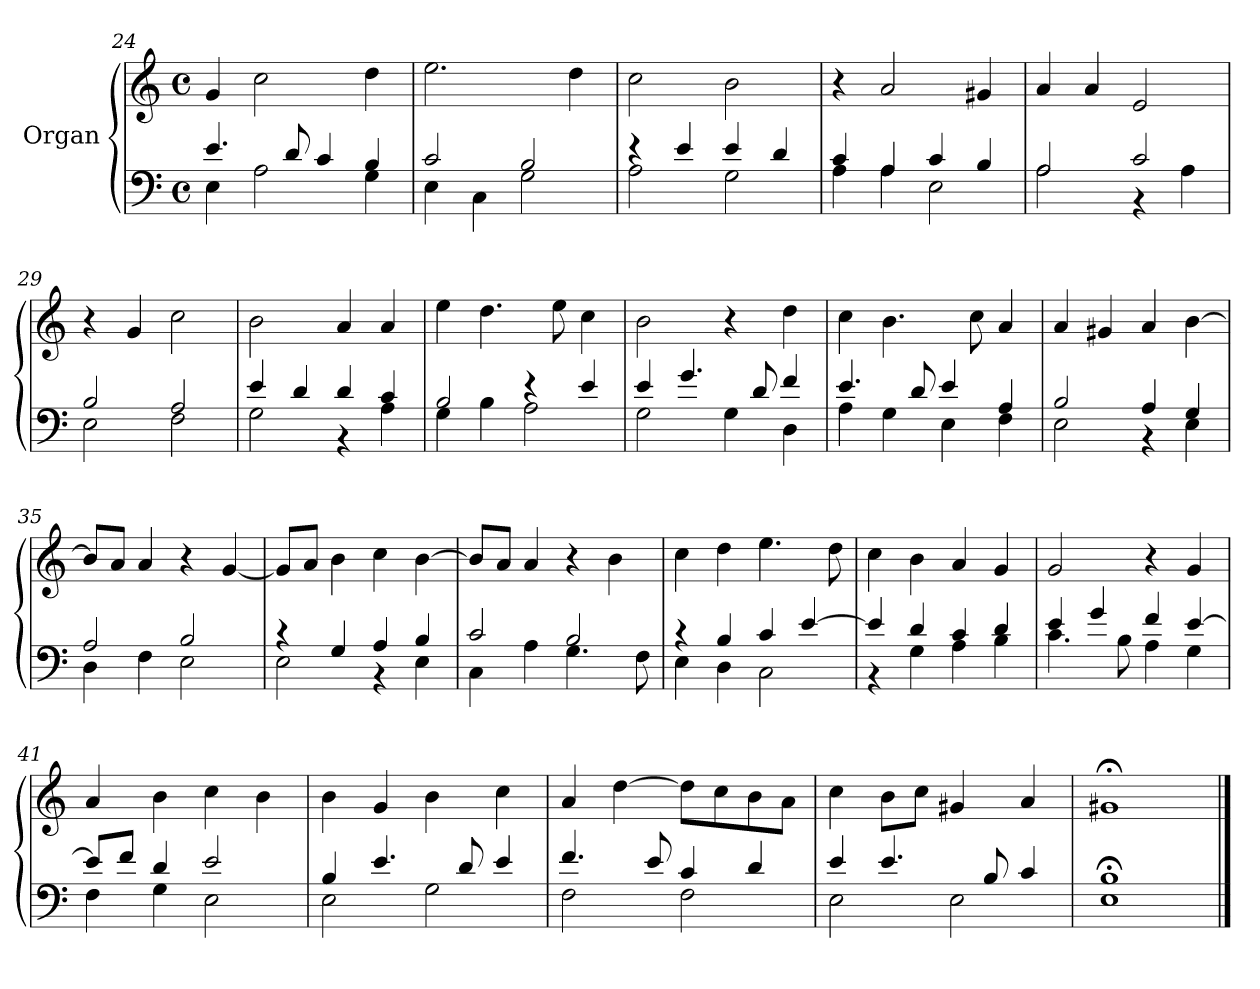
**kern	**kern
*part1	*part1
*staff2	*staff1
*I"Organ	*
*clefF4	*clefG2
*k[]	*k[]
*C:	*C:
*M4/4	*M4/4
*met(c)	*met(c)
=24	=24
*^	*
4.e/	4E\	4g/
.	2A\	2cc\
8d/	.	.
4c/	.	.
4B/	4G\	4dd\
=25	=25	=25
2c/	4E\	2.ee\
.	4C\	.
2B/	2G\	.
.	.	4dd\
!!LO:LB:g=z
=26	=26	=26
4re	2A\	2cc\
4e/	.	.
4e/	2G\	2b\
4d/	.	.
=27	=27	=27
4c/	4A\	4r
4A/	4A\	2a/
4c/	2E\	.
4B/	.	4g#X/
=28	=28	=28
2A/	2A\	4a/
.	.	4a/
2c/	4r	2e/
.	4A\	.
=29	=29	=29
2B/	2E\	4r
.	.	4g/
2A/	2F\	2cc\
=30	=30	=30
4e/	2G\	2b\
4d/	.	.
4d/	4r	4a/
4c/	4A\	4a/
=31	=31	=31
2B/	4G\	4ee\
.	4B\	4.dd\
4re	2A\	.
.	.	8ee\
4e/	.	4cc\
=32	=32	=32
4e/	2G\	2b\
4.g/	.	.
.	4G\	4r
8d/	.	.
4f/	4D\	4dd\
!!LO:LB:g=z
=33	=33	=33
4.e/	4A\	4cc\
.	4G\	4.b\
8d/	.	.
4e/	4E\	.
.	.	8cc\
4A/	4F\	4a/
=34	=34	=34
2B/	2E\	4a/
.	.	4g#X/
4A/	4rBB	4a/
4G/	4E\	[4b\
=35	=35	=35
2A/	4D\	8b/L]
.	.	8a/J
.	4F\	4a/
2B/	2E\	4r
.	.	[4g/
=36	=36	=36
4rc	2E\	8g/L]
.	.	8a/J
4G/	.	4b\
4A/	4rBB	4cc\
4B/	4E\	[4b\
=37	=37	=37
2c/	4C\	8b/L]
.	.	8a/J
.	4A\	4a/
2B/	4.G\	4r
.	.	4b\
.	8F\	.
=38	=38	=38
4rc	4E\	4cc\
4B/	4D\	4dd\
4c/	2C\	4.ee\
[4e/	.	.
.	.	8dd\
=39	=39	=39
4e/]	4r	4cc\
4d/	4G\	4b\
4c/	4A\	4a/
4d/	4B\	4g/
!!LO:LB:g=z
=40	=40	=40
4e/	4.c\	2g/
4g/	.	.
.	8B\	.
4f/	4A\	4r
[4e/	4G\	4g/
=41	=41	=41
8e/L]	4F\	4a/
8f/J	.	.
4d/	4G\	4b\
2e/	2E\	4cc\
.	.	4b\
=42	=42	=42
4B/	2E\	4b\
4.e/	.	4g/
.	2G\	4b\
8d/	.	.
4e/	.	4cc\
=43	=43	=43
4.f/	2F\	4a/
.	.	[4dd\
8e/	.	.
4c/	2F\	8dd\L]
.	.	8cc\
4d/	.	8b\
.	.	8a\J
=44	=44	=44
4e/	2E\	4cc\
4.e/	.	8b\L
.	.	8cc\J
.	2E\	4g#X/
8B/	.	.
4c/	.	4a/
*v	*v	*
=45	=45
1E; 1B;	1g#X;<
==	==
*-	*-
